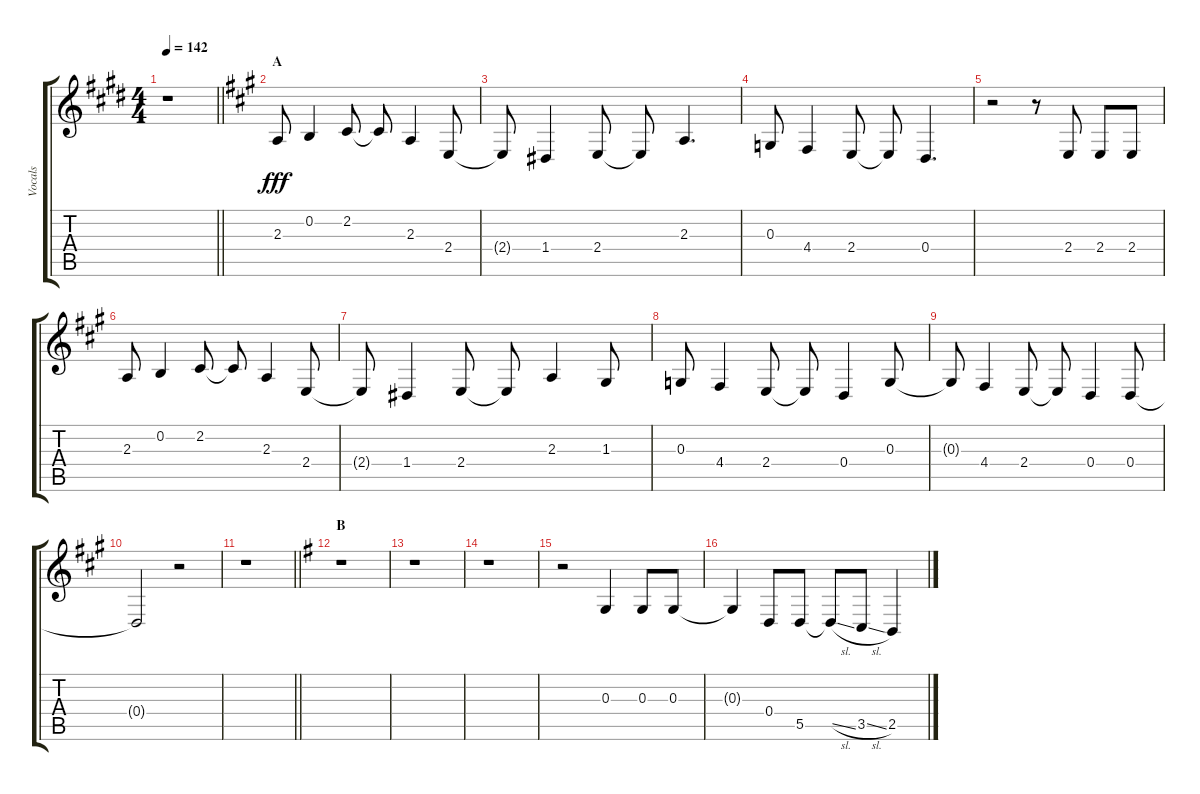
\track ("Vocals" "Vocals") {instrument voiceoohs}
\staff {score tabs}
\tuning (E4 B3 G3 D3 A2 E2) {hide}
\ts (4 4)
\tempo 142
\clef g2
\barLineRight lightlight
\ks e
r.1{dy fff} |
\section ("" "A")
\ks a
2.3.8 0.2.4 2.2.8 2.2{t}.8 2.3.4 2.4.8 |
2.4{t}.8 1.4.4 2.4.8 2.4{t}.8 2.3.4{d} |
0.3.8 4.4.4 2.4.8 2.4{t}.8 0.4.4{d} |
r.2 r.8 2.4.8 2.4.8 2.4.8 |
2.3.8 0.2.4 2.2.8 2.2{t}.8 2.3.4 2.4.8 |
2.4{t}.8 1.4.4 2.4.8 2.4{t}.8 2.3.4 1.3.8 |
0.3.8 4.4.4 2.4.8 2.4{t}.8 0.4.4 0.3.8 |
0.3{t}.8 4.4.4 2.4.8 2.4{t}.8 0.4.4 0.4.8 |
0.4{t}.2 r.2 |
\barLineRight lightlight
r.1 |
\section ("" "B")
\ks g
r.1 |
r.1 |
r.1 |
r.2 0.3.4 0.3.8 0.3.8 |
0.3{t}.4 0.4.8 5.5.8 5.5{sl t}.8 3.5{sl}.8 2.5.4
